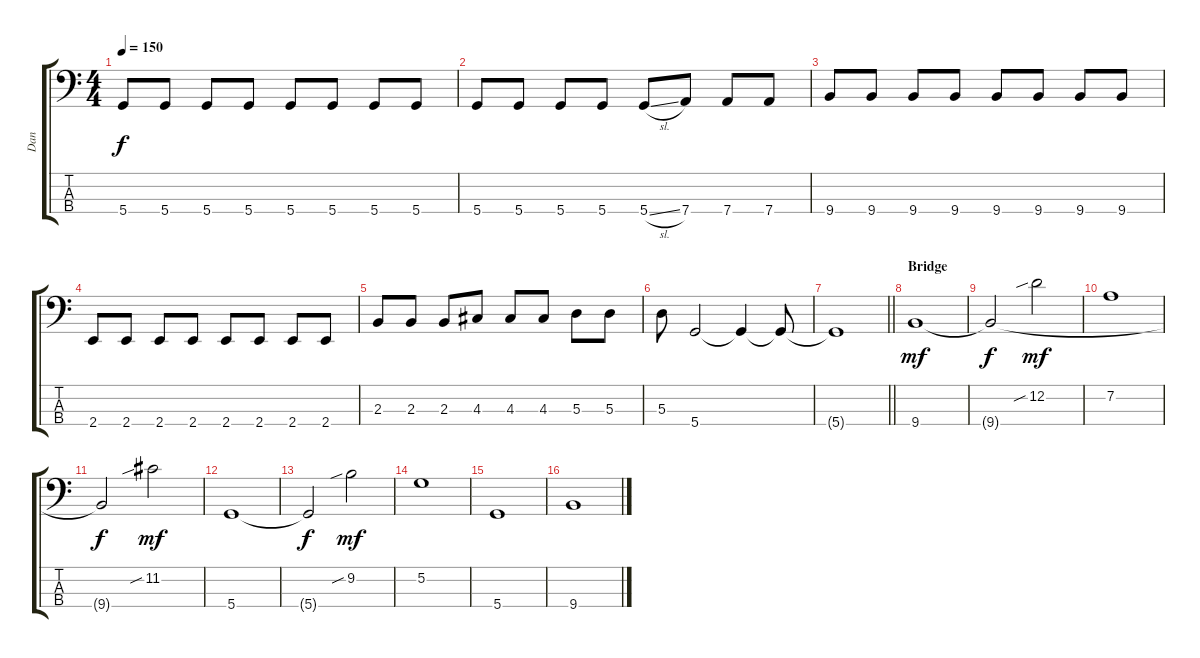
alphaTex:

\track ("Dan" "Dan") {instrument electricbasspick}
\staff {score tabs}
\tuning (G2 D2 A1 D1) {hide}
\ts (4 4)
\tempo 150
\clef f4
\ks c
5.4.8{dy f} 5.4.8 5.4.8 5.4.8 5.4.8 5.4.8 5.4.8 5.4.8 |
5.4.8 5.4.8 5.4.8 5.4.8 5.4{sl}.8 7.4.8 7.4.8 7.4.8 |
9.4.8 9.4.8 9.4.8 9.4.8 9.4.8 9.4.8 9.4.8 9.4.8 |
2.4.8 2.4.8 2.4.8 2.4.8 2.4.8 2.4.8 2.4.8 2.4.8 |
2.3.8 2.3.8 2.3.8 4.3.8 4.3.8 4.3.8 5.3.8 5.3.8 |
5.3.8 5.4.2 5.4{t}.4 5.4{t}.8 |
\barLineRight lightlight
5.4{t}.1 |
\section ("" "Bridge")
9.4.1{dy mf} |
9.4{t}.2{dy f} 12.2{sib}.2{dy mf} |
7.2.1 |
9.4{t}.2{dy f} 11.2{sib}.2{dy mf} |
5.4.1 |
5.4{t}.2{dy f} 9.2{sib}.2{dy mf} |
5.2.1 |
5.4.1 |
9.4.1
